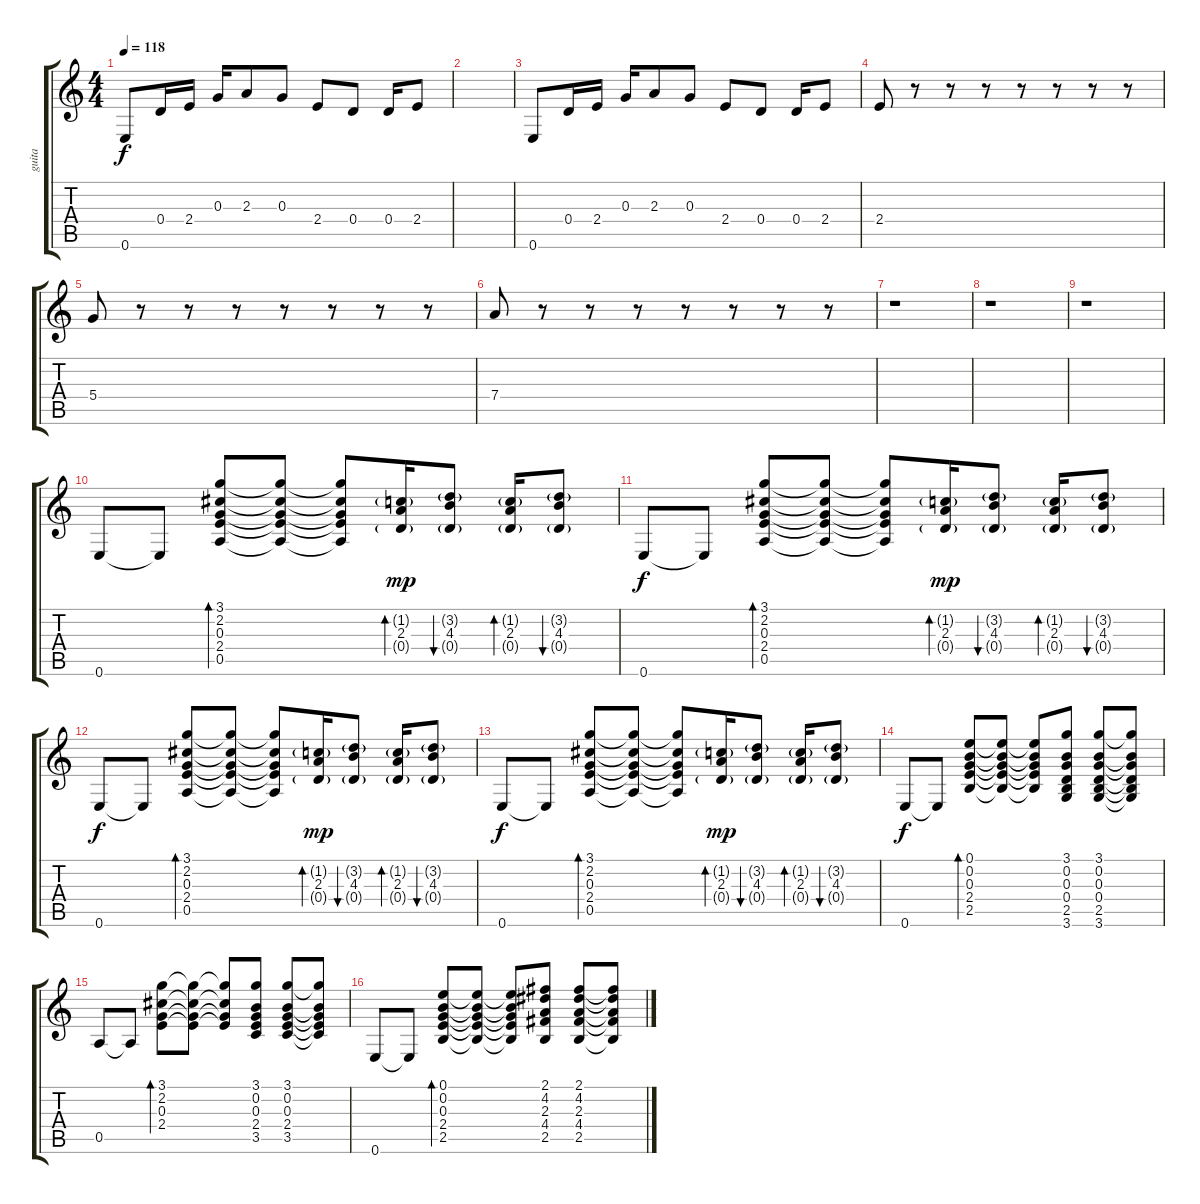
\track ("guita" "guita") {instrument acousticguitarsteel}
\staff {score tabs}
\tuning (E4 B3 G3 D3 A2 E2) {hide}
\ts (4 4)
\tempo 118
\clef g2
\ks c
0.6.8{dy f} 0.4.16 2.4.16 0.3.16 2.3.8 0.3.8 2.4.8 0.4.8 0.4.16 2.4.8 |
|
0.6.8 0.4.16 2.4.16 0.3.16 2.3.8 0.3.8 2.4.8 0.4.8 0.4.16 2.4.8 |
2.4.8 r.8 r.8 r.8 r.8 r.8 r.8 r.8 |
5.4.8 r.8 r.8 r.8 r.8 r.8 r.8 r.8 |
7.4.8 r.8 r.8 r.8 r.8 r.8 r.8 r.8 |
r.1 |
r.1 |
r.1 |
0.6.8 0.6{t}.8 (3.1 2.2 0.3 2.4 0.5).8{bd 30} (3.1{t} 2.2{t} 0.3{t} 2.4{t} 0.5{t}).8 (3.1{t} 2.2{t} 0.3{t} 2.4{t} 0.5{t}).8 (1.2{g} 2.3 0.4{g}).16{bd 30 dy mp} (3.2{g} 4.3 0.4{g}).8{bu 30} (1.2{g} 2.3 0.4{g}).16{bd 30} (3.2{g} 4.3 0.4{g}).8{bu 30} |
0.6.8{dy f} 0.6{t}.8 (3.1 2.2 0.3 2.4 0.5).8{bd 30} (3.1{t} 2.2{t} 0.3{t} 2.4{t} 0.5{t}).8 (3.1{t} 2.2{t} 0.3{t} 2.4{t} 0.5{t}).8 (1.2{g} 2.3 0.4{g}).16{bd 30 dy mp} (3.2{g} 4.3 0.4{g}).8{bu 30} (1.2{g} 2.3 0.4{g}).16{bd 30} (3.2{g} 4.3 0.4{g}).8{bu 30} |
0.6.8{dy f} 0.6{t}.8 (3.1 2.2 0.3 2.4 0.5).8{bd 30} (3.1{t} 2.2{t} 0.3{t} 2.4{t} 0.5{t}).8 (3.1{t} 2.2{t} 0.3{t} 2.4{t} 0.5{t}).8 (1.2{g} 2.3 0.4{g}).16{bd 30 dy mp} (3.2{g} 4.3 0.4{g}).8{bu 30} (1.2{g} 2.3 0.4{g}).16{bd 30} (3.2{g} 4.3 0.4{g}).8{bu 30} |
0.6.8{dy f} 0.6{t}.8 (3.1 2.2 0.3 2.4 0.5).8{bd 30} (3.1{t} 2.2{t} 0.3{t} 2.4{t} 0.5{t}).8 (3.1{t} 2.2{t} 0.3{t} 2.4{t} 0.5{t}).8 (1.2{g} 2.3 0.4{g}).16{bd 30 dy mp} (3.2{g} 4.3 0.4{g}).8{bu 30} (1.2{g} 2.3 0.4{g}).16{bd 30} (3.2{g} 4.3 0.4{g}).8{bu 30} |
0.6.8{dy f} 0.6{t}.8 (0.1 0.2 0.3 2.4 2.5).8{bd 30} (0.1{t} 0.2{t} 0.3{t} 2.4{t} 2.5{t}).8 (0.1{t} 0.2{t} 0.3{t} 2.4{t} 2.5{t}).8 (3.1 0.2 0.3 0.4 2.5 3.6).8 (3.1 0.2 0.3 0.4 2.5 3.6).8 (3.1{t} 0.2{t} 0.3{t} 0.4{t} 2.5{t} 3.6{t}).8 |
0.5.8 0.5{t}.8 (3.1 2.2 0.3 2.4).8{bd 30} (3.1{t} 2.2{t} 0.3{t} 2.4{t}).8 (3.1{t} 2.2{t} 0.3{t} 2.4{t}).8 (3.1 0.2 0.3 2.4 3.5).8 (3.1 0.2 0.3 2.4 3.5).8 (3.1{t} 0.2{t} 0.3{t} 2.4{t} 3.5{t}).8 |
0.6.8 0.6{t}.8 (0.1 0.2 0.3 2.4 2.5).8{bd 30} (0.1{t} 0.2{t} 0.3{t} 2.4{t} 2.5{t}).8 (0.1{t} 0.2{t} 0.3{t} 2.4{t} 2.5{t}).8 (2.1 4.2 2.3 4.4 2.5).8 (2.1 4.2 2.3 4.4 2.5).8 (2.1{t} 4.2{t} 2.3{t} 4.4{t} 2.5{t}).8
